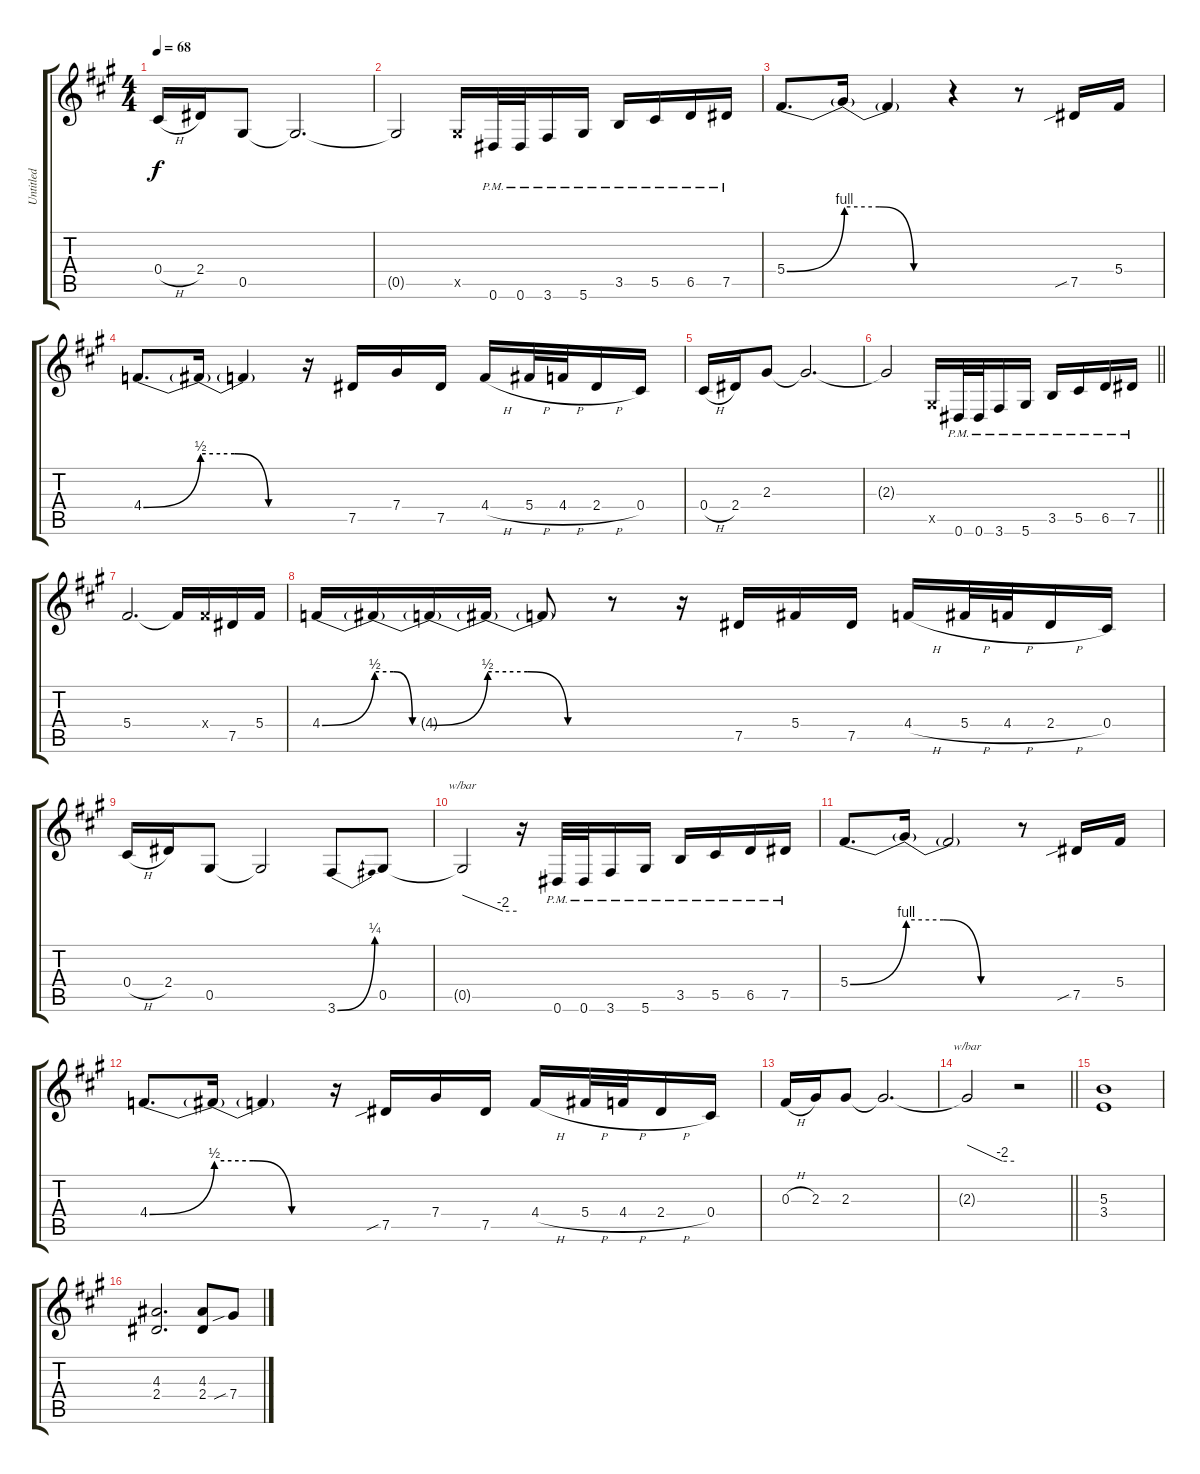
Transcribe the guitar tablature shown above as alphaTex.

\track ("Untitled" "Untitled") {instrument distortionguitar}
\staff {score tabs}
\tuning (Eb4 Bb3 Gb3 Db3 Ab2 Eb2) {hide}
\ts (4 4)
\tempo 68
\clef g2
\ks a
0.4{h}.16{dy f} 2.4.16 0.5.8 0.5{t}.2{d} |
0.5{t}.2 0.5{x}.16 0.6{pm}.32 0.6{pm}.32 3.6{pm}.16 5.6{pm}.16 3.5{pm}.16 5.5{pm}.16 6.5{pm}.16 7.5{pm}.16 |
5.4{be (bend 0 0 60 4)}.8{d} 5.4{be (custom 0 4 20 4 40 0 60 0) t}.16 5.4{t}.4 r.4 r.8 7.5{sib}.16 5.4.16 |
4.4{be (bend 0 0 60 2)}.8{d} 4.4{be (custom 0 2 20 2 40 0 60 0) t}.16 4.4{t}.4 r.16 7.5.16 7.4.16 7.5.16 4.4{h}.16 5.4{h}.32 4.4{h}.32 2.4{h}.16 0.4.16 |
0.4{h}.16 2.4.16 2.3.8 2.3{t}.2{d} |
\barLineRight lightlight
2.3{t}.2 0.5{x}.16 0.6{pm}.32 0.6{pm}.32 3.6{pm}.16 5.6{pm}.16 3.5{pm}.16 5.5{pm}.16 6.5{pm}.16 7.5{pm}.16 |
\section ("" " ")
5.4.2{d} 5.4{t}.16 5.4{x}.16 7.5.16 5.4.16 |
4.4{be (bend 0 0 60 2)}.16 4.4{be (custom 0 2 20 2 40 0 60 0) t}.16 4.4{be (bend 0 0 60 2) t}.16 4.4{be (custom 0 2 20 2 40 0 60 0) t}.16 4.4{t}.8 r.8 r.16 7.5.16 5.4.16 7.5.16 4.4{h}.16 5.4{h}.32 4.4{h}.32 2.4{h}.16 0.4.16 |
0.4{h}.16 2.4.16 0.5.8 0.5{t}.2 3.6{be (bend 0 0 60 1)}.8 0.5.8 |
0.5{t}.2{tbe (custom default 0 0 45 -8 60 -8)} r.16 0.6{pm}.32 0.6{pm}.32 3.6{pm}.16 5.6{pm}.16 3.5{pm}.16 5.5{pm}.16 6.5{pm}.16 7.5{pm}.16 |
5.4{be (bend 0 0 60 4)}.8{d} 5.4{be (custom 0 4 20 4 40 0 60 0) t}.16 5.4{t}.2 r.8 7.5{sib}.16 5.4.16 |
4.4{be (bend 0 0 60 2)}.8{d} 4.4{be (custom 0 2 20 2 40 0 60 0) t}.16 4.4{t}.4 r.16 7.5{sib}.16 7.4.16 7.5.16 4.4{h}.16 5.4{h}.32 4.4{h}.32 2.4{h}.16 0.4.16 |
0.3{h}.16 2.3.16 2.3.8 2.3{t}.2{d} |
\barLineRight lightlight
2.3{t}.2{tbe (custom default 0 0 45 -8 60 -8)} r.2 |
\section ("" " ")
(5.3 3.4).1 |
(4.3 2.4).2{d} (4.3 2.4).8 7.4{sib}.8
